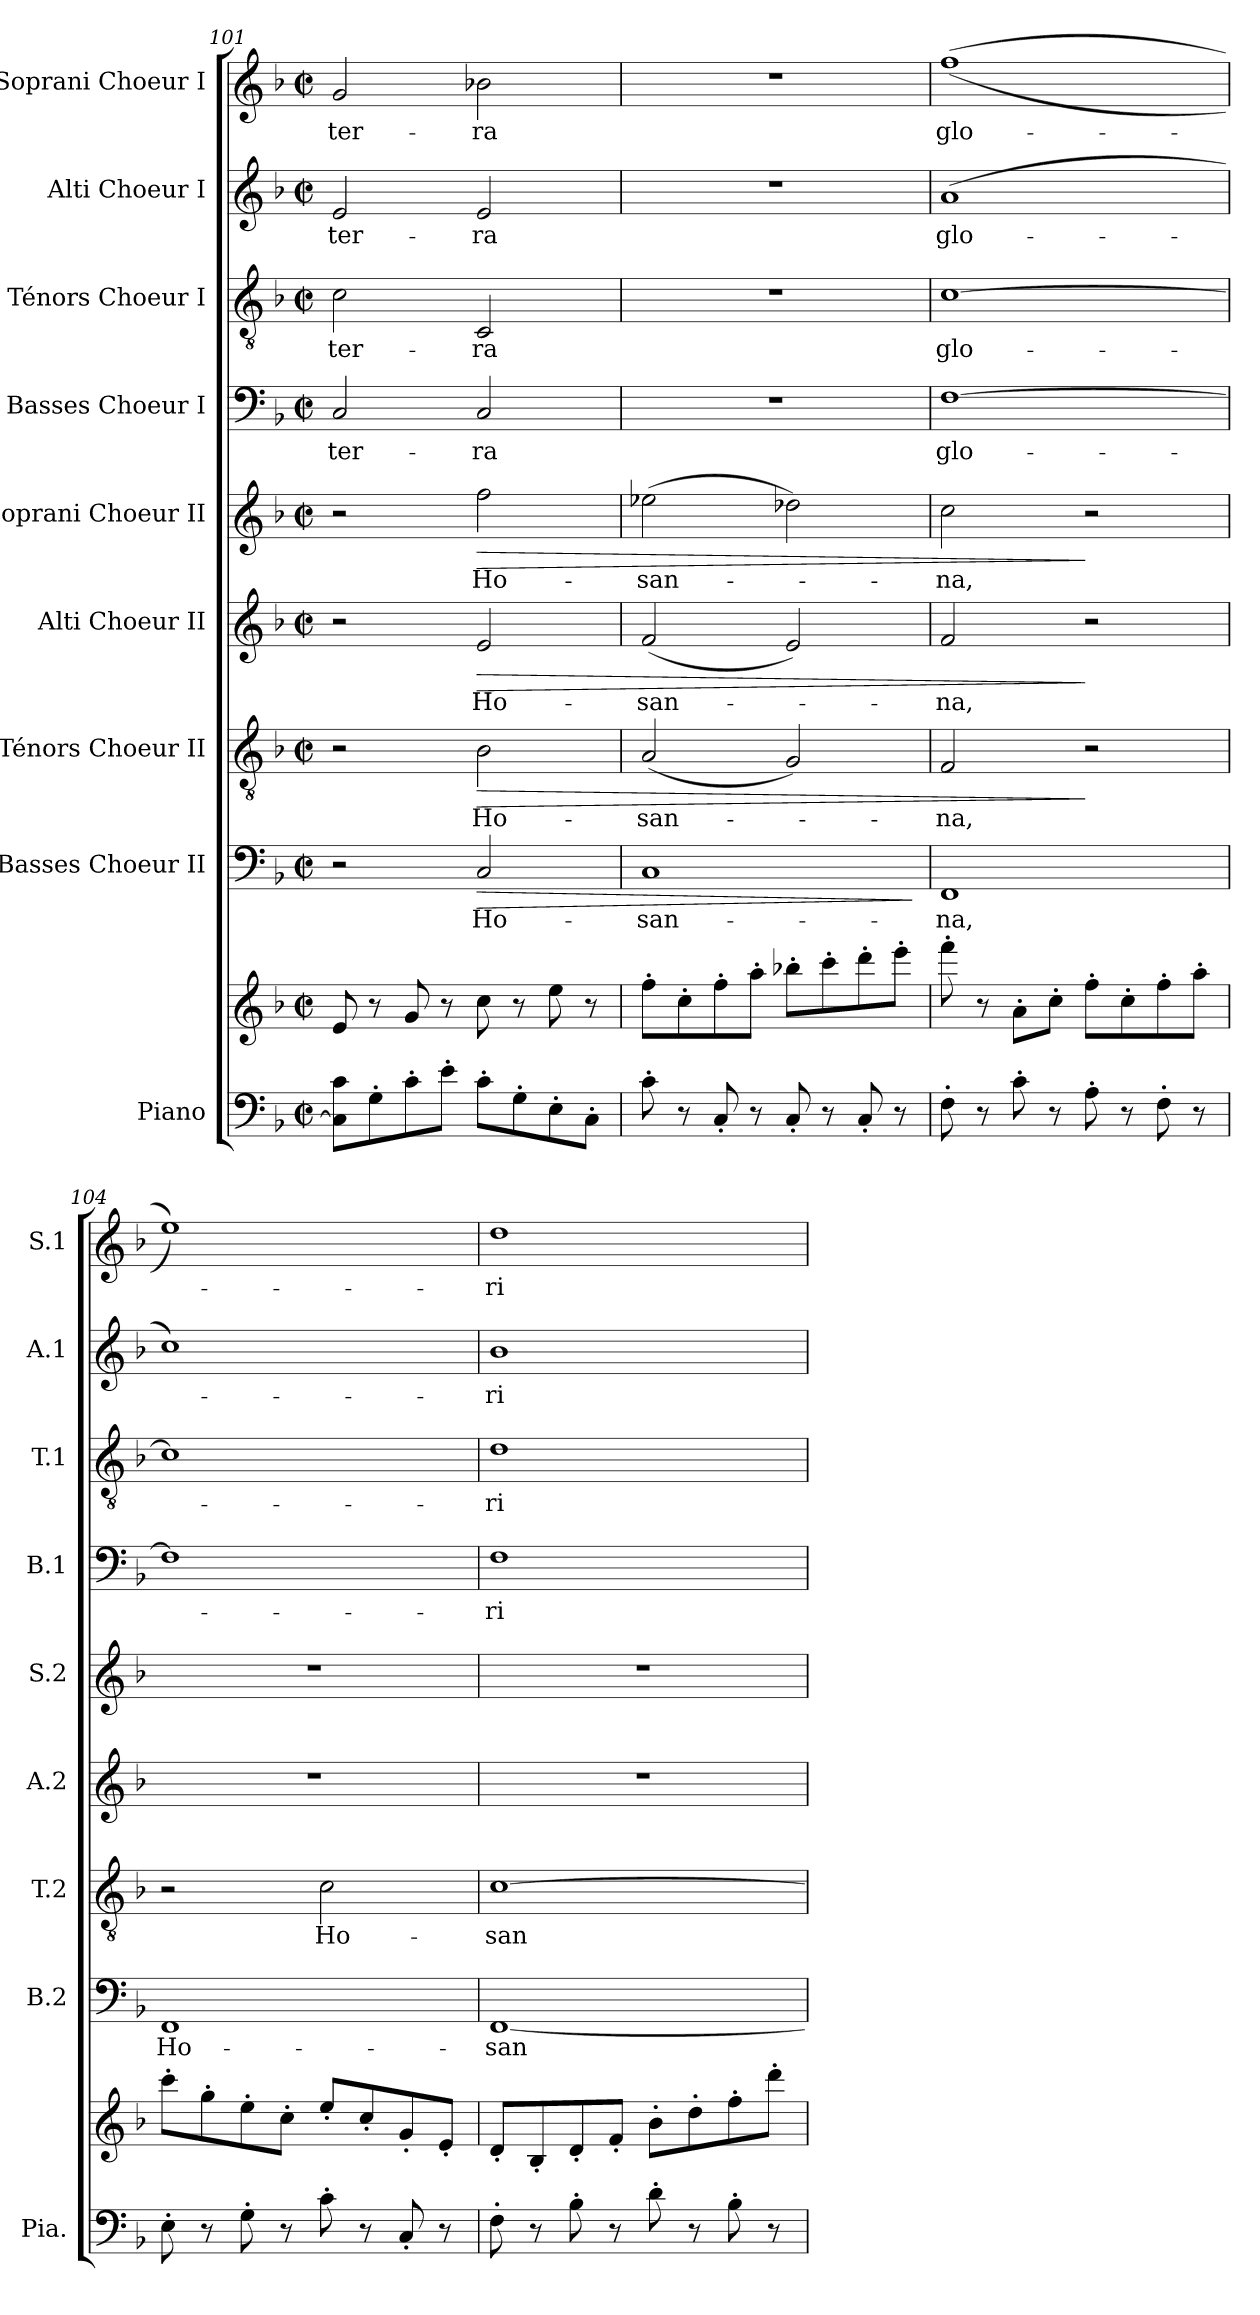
**kern	**kern	**kern	**text	**dynam	**kern	**text	**dynam	**kern	**text	**dynam	**kern	**text	**dynam	**kern	**text	**kern	**text	**kern	**text	**kern	**text
*part9	*part9	*part8	*part8	*part8	*part7	*part7	*part7	*part6	*part6	*part6	*part5	*part5	*part5	*part4	*part4	*part3	*part3	*part2	*part2	*part1	*part1
*staff10	*staff9	*staff8	*staff8	*staff8	*staff7	*staff7	*staff7	*staff6	*staff6	*staff6	*staff5	*staff5	*staff5	*staff4	*staff4	*staff3	*staff3	*staff2	*staff2	*staff1	*staff1
*I"Piano	*	*I"Basses Choeur II	*	*	*I"Ténors Choeur II	*	*	*I"Alti Choeur II	*	*	*I"Soprani Choeur II	*	*	*I"Basses Choeur I	*	*I"Ténors Choeur I	*	*I"Alti Choeur I	*	*I"Soprani Choeur I	*
*I'Pia.	*	*I'B.2	*	*	*I'T.2	*	*	*I'A.2	*	*	*I'S.2	*	*	*I'B.1	*	*I'T.1	*	*I'A.1	*	*I'S.1	*
*clefF4	*clefG2	*clefF4	*	*	*clefGv2	*	*	*clefG2	*	*	*clefG2	*	*	*clefF4	*	*clefGv2	*	*clefG2	*	*clefG2	*
*	*	*	*	*	*	*	*	*	*	*	*ITrd2c3	*	*	*	*	*	*	*	*	*	*
*k[b-]	*k[b-]	*k[b-]	*	*	*k[b-]	*	*	*k[b-]	*	*	*k[f#c#]	*	*	*k[b-]	*	*k[b-]	*	*k[b-]	*	*k[b-]	*
*M2/2	*M2/2	*M2/2	*	*	*M2/2	*	*	*M2/2	*	*	*M2/2	*	*	*M2/2	*	*M2/2	*	*M2/2	*	*M2/2	*
*met(c|)	*met(c|)	*met(c|)	*	*	*met(c|)	*	*	*met(c|)	*	*	*met(c|)	*	*	*met(c|)	*	*met(c|)	*	*met(c|)	*	*met(c|)	*
=101	=101	=101	=101	=101	=101	=101	=101	=101	=101	=101	=101	=101	=101	=101	=101	=101	=101	=101	=101	=101	=101
*	*	*^	*	*	*^	*	*	*^	*	*	*	*	*	*	*	*	*	*	*	*	*
8C\] 8c\L	8e/	2r	2ryy	.	.	2r	2ryy	.	.	2r	2ryy	.	.	2r	.	.	2C/	ter-	2c\	ter-	2e/	ter-	2gi/	ter-
8G'\	8r	.	.	.	.	.	.	.	.	.	.	.	.	.	.	.	.	.	.	.	.	.	.	.
8c'\	8g/	.	.	.	.	.	.	.	.	.	.	.	.	.	.	.	.	.	.	.	.	.	.	.
8e'\J	8r	.	.	.	.	.	.	.	.	.	.	.	.	.	.	.	.	.	.	.	.	.	.	.
!	!	!	!	!	!LO:HP:b	!	!	!	!LO:HP:b	!	!	!	!LO:HP:b	!	!	!LO:HP:b	!	!	!	!	!	!	!	!
8c'\L	8cc\	2C/	2ryy	Ho-	>	2B-\	2ryy	Ho-	>	2e/	2ryy	Ho-	>	2ddi\	Ho-	>	2C/	-ra	2C/	-ra	2e/	-ra	2b-Xi\	-ra
8G'\	8r	.	.	.	.	.	.	.	.	.	.	.	.	.	.	.	.	.	.	.	.	.	.	.
8E'\	8ee\	.	.	.	.	.	.	.	.	.	.	.	.	.	.	.	.	.	.	.	.	.	.	.
8C'\J	8r	.	.	.	.	.	.	.	.	.	.	.	.	.	.	.	.	.	.	.	.	.	.	.
*	*	*v	*v	*	*	*	*	*	*	*v	*v	*	*	*	*	*	*	*	*	*	*	*	*	*
*	*	*	*	*	*v	*v	*	*	*	*	*	*	*	*	*	*	*	*	*	*	*	*
!!LO:PB:g=z
=102	=102	=102	=102	=102	=102	=102	=102	=102	=102	=102	=102	=102	=102	=102	=102	=102	=102	=102	=102	=102	=102
8c'\	8ff'\L	1C	-san-	.	(2A/	-san-	.	(2f/	-san-	.	(2ccni\	-san-	.	1r	.	1r	.	1r	.	1r	.
8r	8cc'\	.	.	.	.	.	.	.	.	.	.	.	.	.	.	.	.	.	.	.	.
8C'/	8ff'\	.	.	.	.	.	.	.	.	.	.	.	.	.	.	.	.	.	.	.	.
8r	8aa'\J	.	.	.	.	.	.	.	.	.	.	.	.	.	.	.	.	.	.	.	.
8C'/	8bb-X'\L	.	.	.	2G/)	.	.	2e/)	.	.	2b-Xi\)	.	.	.	.	.	.	.	.	.	.
8r	8ccc'\	.	.	.	.	.	.	.	.	.	.	.	.	.	.	.	.	.	.	.	.
8C'/	8ddd'\	.	.	.	.	.	.	.	.	.	.	.	.	.	.	.	.	.	.	.	.
8r	8eee'\J	.	.	.	.	.	.	.	.	.	.	.	.	.	.	.	.	.	.	.	.
.	.	.	.	]	.	.	.	.	.	.	.	.	.	.	.	.	.	.	.	.	.
=103	=103	=103	=103	=103	=103	=103	=103	=103	=103	=103	=103	=103	=103	=103	=103	=103	=103	=103	=103	=103	=103
8F'\	8fff'\	1FF	-na,	.	2F/	-na,	.	2f/	-na,	.	2ai\	-na,	.	[1F	glo-	[1c	glo-	(1a	glo-	((1ffi	glo-
8r	8r	.	.	.	.	.	.	.	.	.	.	.	.	.	.	.	.	.	.	.	.
8c'\	8a'\L	.	.	.	.	.	.	.	.	.	.	.	.	.	.	.	.	.	.	.	.
8r	8cc'\J	.	.	.	.	.	.	.	.	.	.	.	.	.	.	.	.	.	.	.	.
8A'\	8ff'\L	.	.	.	2r	.	]	2r	.	]	2r	.	]	.	.	.	.	.	.	.	.
8r	8cc'\	.	.	.	.	.	.	.	.	.	.	.	.	.	.	.	.	.	.	.	.
8F'\	8ff'\	.	.	.	.	.	.	.	.	.	.	.	.	.	.	.	.	.	.	.	.
8r	8aa'\J	.	.	.	.	.	.	.	.	.	.	.	.	.	.	.	.	.	.	.	.
=104	=104	=104	=104	=104	=104	=104	=104	=104	=104	=104	=104	=104	=104	=104	=104	=104	=104	=104	=104	=104	=104
8E'\	8ccc'\L	1FF	Ho-	.	2r	.	.	1r	.	.	1r	.	.	1F]	.	1c]	.	1cc)	.	1eei))	.
8r	8gg'\	.	.	.	.	.	.	.	.	.	.	.	.	.	.	.	.	.	.	.	.
8G'\	8ee'\	.	.	.	.	.	.	.	.	.	.	.	.	.	.	.	.	.	.	.	.
8r	8cc'\J	.	.	.	.	.	.	.	.	.	.	.	.	.	.	.	.	.	.	.	.
8c'\	8ee'/L	.	.	.	2c\	Ho-	.	.	.	.	.	.	.	.	.	.	.	.	.	.	.
8r	8cc'/	.	.	.	.	.	.	.	.	.	.	.	.	.	.	.	.	.	.	.	.
8C'/	8g'/	.	.	.	.	.	.	.	.	.	.	.	.	.	.	.	.	.	.	.	.
8r	8e'/J	.	.	.	.	.	.	.	.	.	.	.	.	.	.	.	.	.	.	.	.
=105	=105	=105	=105	=105	=105	=105	=105	=105	=105	=105	=105	=105	=105	=105	=105	=105	=105	=105	=105	=105	=105
8F'\	8d'/L	[1FF	-san-	.	[1c	-san-	.	1r	.	.	1r	.	.	1F	-ri-	1d	-ri-	1b-	-ri-	1ddi	-ri-
8r	8B-'/	.	.	.	.	.	.	.	.	.	.	.	.	.	.	.	.	.	.	.	.
8B-'\	8d'/	.	.	.	.	.	.	.	.	.	.	.	.	.	.	.	.	.	.	.	.
8r	8f'/J	.	.	.	.	.	.	.	.	.	.	.	.	.	.	.	.	.	.	.	.
8d'\	8b-'\L	.	.	.	.	.	.	.	.	.	.	.	.	.	.	.	.	.	.	.	.
8r	8dd'\	.	.	.	.	.	.	.	.	.	.	.	.	.	.	.	.	.	.	.	.
8B-'\	8ff'\	.	.	.	.	.	.	.	.	.	.	.	.	.	.	.	.	.	.	.	.
8r	8ddd'\J	.	.	.	.	.	.	.	.	.	.	.	.	.	.	.	.	.	.	.	.
=	=	=	=	=	=	=	=	=	=	=	=	=	=	=	=	=	=	=	=	=	=
*-	*-	*-	*-	*-	*-	*-	*-	*-	*-	*-	*-	*-	*-	*-	*-	*-	*-	*-	*-	*-	*-
